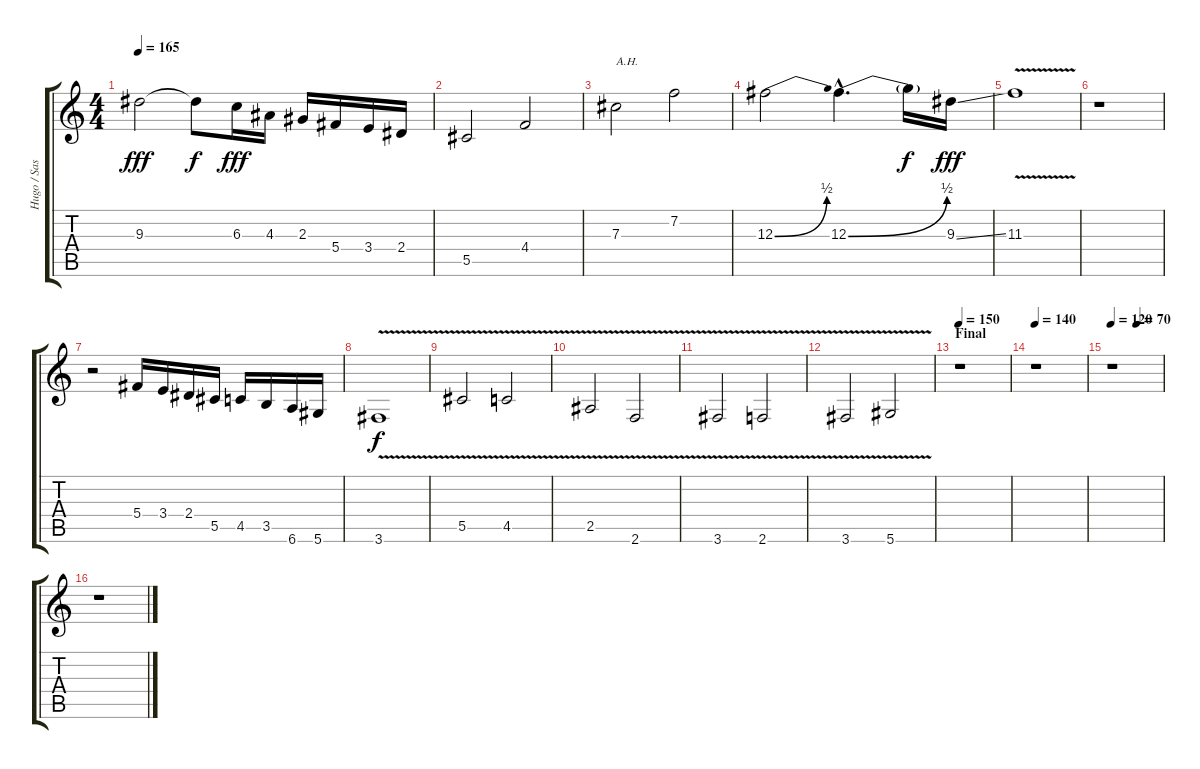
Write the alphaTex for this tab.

\track ("Hugo / Sascha" "Hugo / Sas") {instrument distortionguitar}
\staff {score tabs}
\tuning (Eb4 Bb3 Gb3 Db3 Ab2 Eb2) {hide}
\ts (4 4)
\tempo 165
\clef g2
\ks c
9.3.2{dy fff} 9.3{t}.8{dy f} 6.3.16{dy fff} 4.3.16 2.3.16 5.4.16 3.4.16 2.4.16 |
5.5.2 4.4.2 |
7.3.2{txt "A.H."} 7.2.2 |
12.3{be (bend 0 0 60 2)}.2 12.3{be (bend 0 0 60 2) hac}.4{d} 12.3{t}.16{dy f} 9.3{ss}.16{dy fff} |
11.3{v}.1 |
r.1 |
r.2 5.4.16 3.4.16 2.4.16 5.5.16 4.5.16 3.5.16 6.6.16 5.6.16 |
3.6{v}.1{dy f} |
5.5{v}.2 4.5{v}.2 |
2.5{v}.2 2.6{v}.2 |
3.6{v}.2 2.6{v}.2 |
3.6{v}.2 5.6{v}.2 |
\section ("" "Final")
\tempo 150
r.1 |
\tempo 140
r.1 |
\tempo 120
\tempo (70 0.5)
r.1 |
r.1
